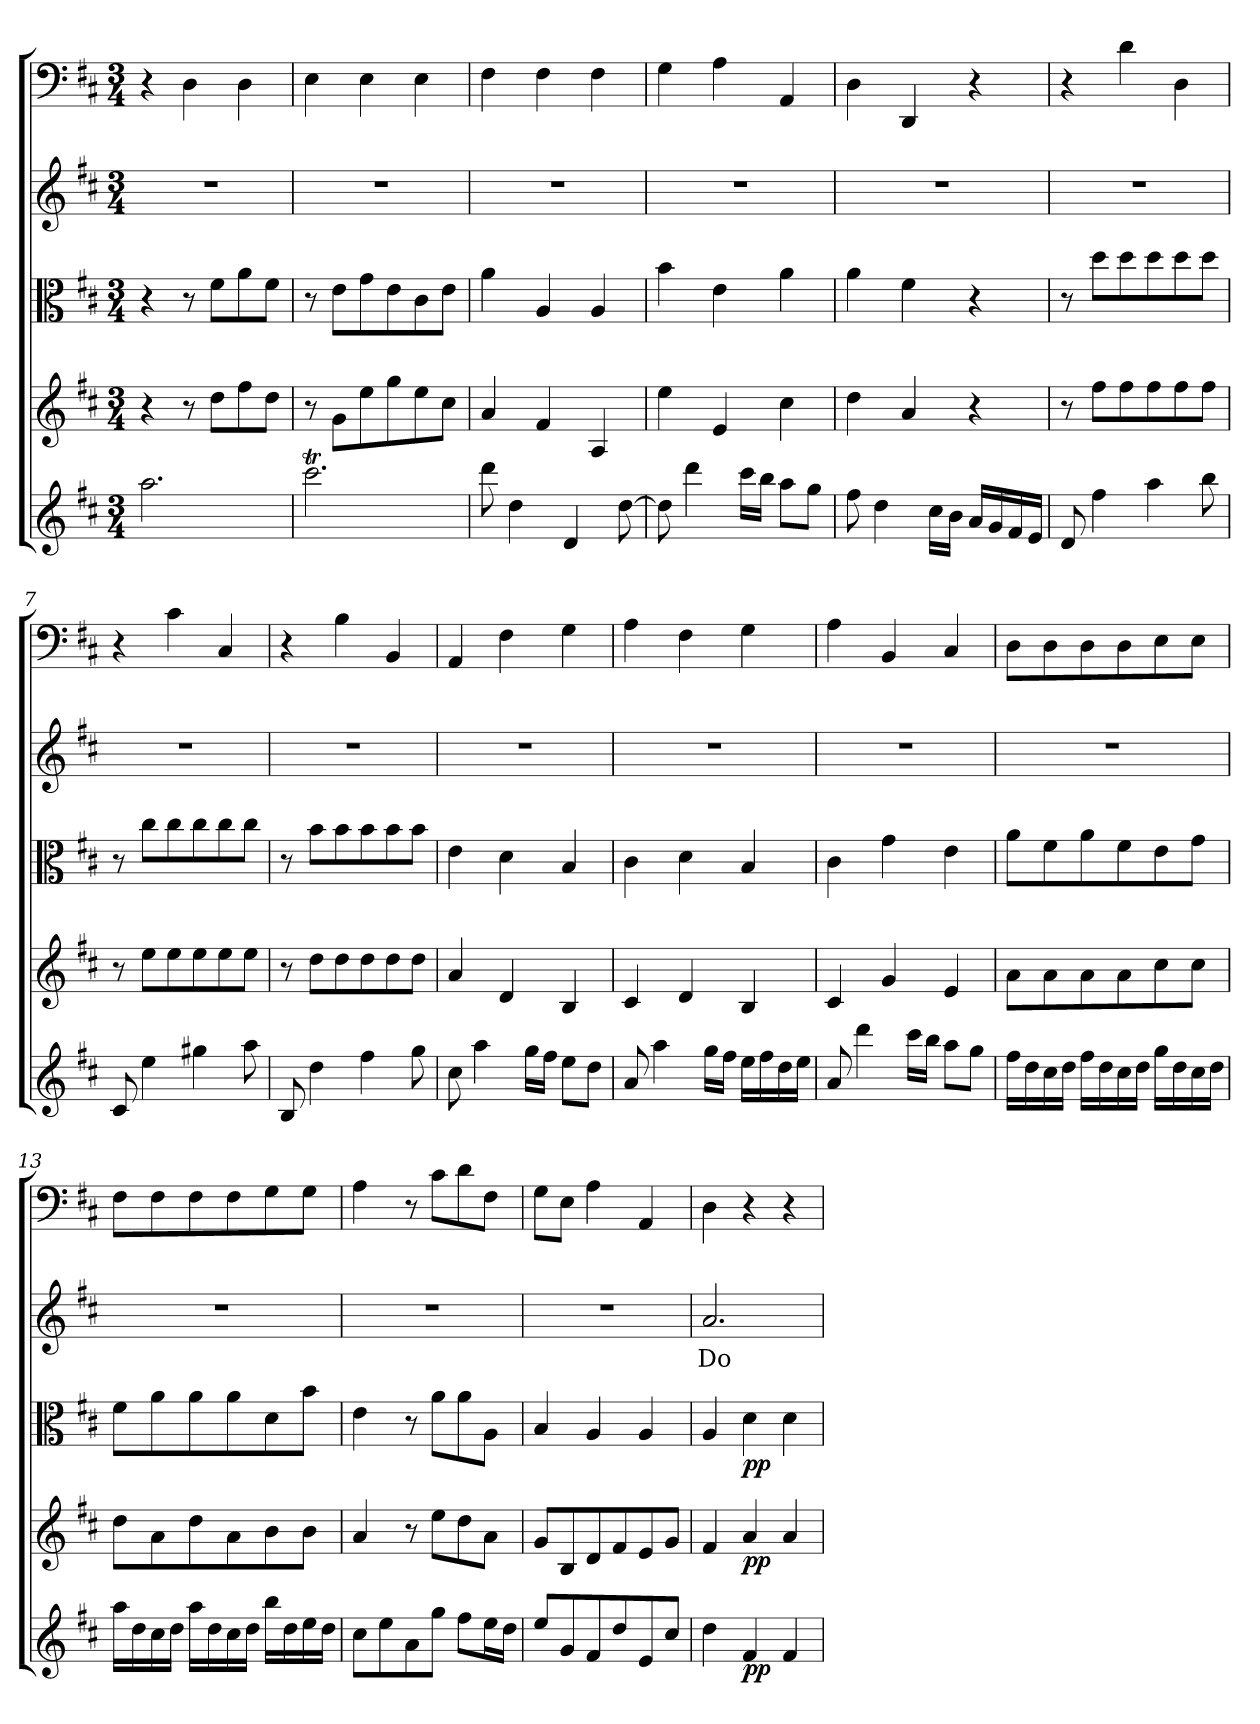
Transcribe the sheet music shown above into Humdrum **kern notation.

**kern	**dynam	**kern	**dynam	**kern	**dynam	**kern	**text	**kern
*part5	*part5	*part4	*part4	*part3	*part3	*part2	*part2	*part1
*staff5	*staff5	*staff4	*staff4	*staff3	*staff3	*staff2	*staff2	*staff1
*clefG2	*	*clefG2	*	*clefC3	*	*clefG2	*	*clefF4
*k[f#c#]	*	*k[f#c#]	*	*k[f#c#]	*	*k[f#c#]	*	*k[f#c#]
*D:	*	*D:	*	*D:	*	*D:	*	*D:
*M3/4	*	*M3/4	*	*M3/4	*	*M3/4	*	*M3/4
=1	=1	=1	=1	=1	=1	=1	=1	=1
2.aa\	.	4r	.	4r	.	2.r	.	4r
.	.	8r	.	8r	.	.	.	4D\
.	.	8dd\L	.	8f#\L	.	.	.	.
.	.	8ff#\	.	8a\	.	.	.	4D\
.	.	8dd\J	.	8f#\J	.	.	.	.
=2	=2	=2	=2	=2	=2	=2	=2	=2
2.ccc#t\	.	8r	.	8r	.	2.r	.	4E\
.	.	8g\L	.	8e\L	.	.	.	.
.	.	8ee\	.	8g\	.	.	.	4E\
.	.	8gg\	.	8e\	.	.	.	.
.	.	8ee\	.	8c#\	.	.	.	4E\
.	.	8cc#\J	.	8e\J	.	.	.	.
=3	=3	=3	=3	=3	=3	=3	=3	=3
8ddd\	.	4a/	.	4a\	.	2.r	.	4F#\
4dd\	.	.	.	.	.	.	.	.
.	.	4f#/	.	4A/	.	.	.	4F#\
4d/	.	.	.	.	.	.	.	.
.	.	4A/	.	4A/	.	.	.	4F#\
[8dd\	.	.	.	.	.	.	.	.
=4	=4	=4	=4	=4	=4	=4	=4	=4
8dd\]	.	4ee\	.	4b\	.	2.r	.	4G\
4ddd\	.	.	.	.	.	.	.	.
.	.	4e/	.	4e\	.	.	.	4A\
16ccc#\LL	.	.	.	.	.	.	.	.
16bb\JJ	.	.	.	.	.	.	.	.
8aa\L	.	4cc#\	.	4a\	.	.	.	4AA/
8gg\J	.	.	.	.	.	.	.	.
=5	=5	=5	=5	=5	=5	=5	=5	=5
8ff#\	.	4dd\	.	4a\	.	2.r	.	4D\
4dd\	.	.	.	.	.	.	.	.
.	.	4a/	.	4f#\	.	.	.	4DD/
16cc#\LL	.	.	.	.	.	.	.	.
16b\JJ	.	.	.	.	.	.	.	.
16a/LL	.	4r	.	4r	.	.	.	4r
16g/	.	.	.	.	.	.	.	.
16f#/	.	.	.	.	.	.	.	.
16e/JJ	.	.	.	.	.	.	.	.
=6	=6	=6	=6	=6	=6	=6	=6	=6
8d/	.	8r	.	8r	.	2.r	.	4r
4ff#\	.	8ff#\L	.	8dd\L	.	.	.	.
.	.	8ff#\	.	8dd\	.	.	.	4d\
4aa\	.	8ff#\	.	8dd\	.	.	.	.
.	.	8ff#\	.	8dd\	.	.	.	4D\
8bb\	.	8ff#\J	.	8dd\J	.	.	.	.
=7	=7	=7	=7	=7	=7	=7	=7	=7
8c#/	.	8r	.	8r	.	2.r	.	4r
4ee\	.	8ee\L	.	8cc#\L	.	.	.	.
.	.	8ee\	.	8cc#\	.	.	.	4c#\
4gg#X\	.	8ee\	.	8cc#\	.	.	.	.
.	.	8ee\	.	8cc#\	.	.	.	4C#/
8aa\	.	8ee\J	.	8cc#\J	.	.	.	.
=8	=8	=8	=8	=8	=8	=8	=8	=8
8B/	.	8r	.	8r	.	2.r	.	4r
4dd\	.	8dd\L	.	8b\L	.	.	.	.
.	.	8dd\	.	8b\	.	.	.	4B\
4ff#\	.	8dd\	.	8b\	.	.	.	.
.	.	8dd\	.	8b\	.	.	.	4BB/
8gg\	.	8dd\J	.	8b\J	.	.	.	.
=9	=9	=9	=9	=9	=9	=9	=9	=9
8cc#\	.	4a/	.	4e\	.	2.r	.	4AA/
4aa\	.	.	.	.	.	.	.	.
.	.	4d/	.	4d\	.	.	.	4F#\
16gg\LL	.	.	.	.	.	.	.	.
16ff#\JJ	.	.	.	.	.	.	.	.
8ee\L	.	4B/	.	4B/	.	.	.	4G\
8dd\J	.	.	.	.	.	.	.	.
=10	=10	=10	=10	=10	=10	=10	=10	=10
8a/	.	4c#/	.	4c#\	.	2.r	.	4A\
4aa\	.	.	.	.	.	.	.	.
.	.	4d/	.	4d\	.	.	.	4F#\
16gg\LL	.	.	.	.	.	.	.	.
16ff#\JJ	.	.	.	.	.	.	.	.
16ee\LL	.	4B/	.	4B/	.	.	.	4G\
16ff#\	.	.	.	.	.	.	.	.
16dd\	.	.	.	.	.	.	.	.
16ee\JJ	.	.	.	.	.	.	.	.
=11	=11	=11	=11	=11	=11	=11	=11	=11
8a/	.	4c#/	.	4c#\	.	2.r	.	4A\
4ddd\	.	.	.	.	.	.	.	.
.	.	4g/	.	4g\	.	.	.	4BB/
16ccc#\LL	.	.	.	.	.	.	.	.
16bb\JJ	.	.	.	.	.	.	.	.
8aa\L	.	4e/	.	4e\	.	.	.	4C#/
8gg\J	.	.	.	.	.	.	.	.
=12	=12	=12	=12	=12	=12	=12	=12	=12
16ff#\LL	.	8a\L	.	8a\L	.	2.r	.	8D\L
16dd\	.	.	.	.	.	.	.	.
16cc#\	.	8a\	.	8f#\	.	.	.	8D\
16dd\JJ	.	.	.	.	.	.	.	.
16ff#\LL	.	8a\	.	8a\	.	.	.	8D\
16dd\	.	.	.	.	.	.	.	.
16cc#\	.	8a\	.	8f#\	.	.	.	8D\
16dd\JJ	.	.	.	.	.	.	.	.
16gg\LL	.	8cc#\	.	8e\	.	.	.	8E\
16dd\	.	.	.	.	.	.	.	.
16cc#\	.	8cc#\J	.	8g\J	.	.	.	8E\J
16dd\JJ	.	.	.	.	.	.	.	.
=13	=13	=13	=13	=13	=13	=13	=13	=13
16aa\LL	.	8dd\L	.	8f#\L	.	2.r	.	8F#\L
16dd\	.	.	.	.	.	.	.	.
16cc#\	.	8a\	.	8a\	.	.	.	8F#\
16dd\JJ	.	.	.	.	.	.	.	.
16aa\LL	.	8dd\	.	8a\	.	.	.	8F#\
16dd\	.	.	.	.	.	.	.	.
16cc#\	.	8a\	.	8a\	.	.	.	8F#\
16dd\JJ	.	.	.	.	.	.	.	.
16bb\LL	.	8b\	.	8d\	.	.	.	8G\
16dd\	.	.	.	.	.	.	.	.
16ee\	.	8b\J	.	8b\J	.	.	.	8G\J
16dd\JJ	.	.	.	.	.	.	.	.
=14	=14	=14	=14	=14	=14	=14	=14	=14
8cc#\L	.	4a/	.	4e\	.	2.r	.	4A\
8ee\	.	.	.	.	.	.	.	.
8a\	.	8r	.	8r	.	.	.	8r
8gg\J	.	8ee\L	.	8a\L	.	.	.	8c#\L
8ff#\L	.	8dd\	.	8a\	.	.	.	8d\
16ee\L	.	8a\J	.	8A\J	.	.	.	8F#\J
16dd\JJ	.	.	.	.	.	.	.	.
=15	=15	=15	=15	=15	=15	=15	=15	=15
8ee/L	.	8g/L	.	4B/	.	2.r	.	8G\L
8g/	.	8B/	.	.	.	.	.	8E\J
8f#/	.	8d/	.	4A/	.	.	.	4A\
8dd/	.	8f#/	.	.	.	.	.	.
8e/	.	8e/	.	4A/	.	.	.	4AA/
8cc#/J	.	8g/J	.	.	.	.	.	.
=16	=16	=16	=16	=16	=16	=16	=16	=16
4dd\	.	4f#/	.	4A/	.	2.a/	Do-	4D\
4f#/	pp	4a/	pp	4d\	pp	.	.	4r
4f#/	.	4a/	.	4d\	.	.	.	4r
=	=	=	=	=	=	=	=	=
*-	*-	*-	*-	*-	*-	*-	*-	*-
